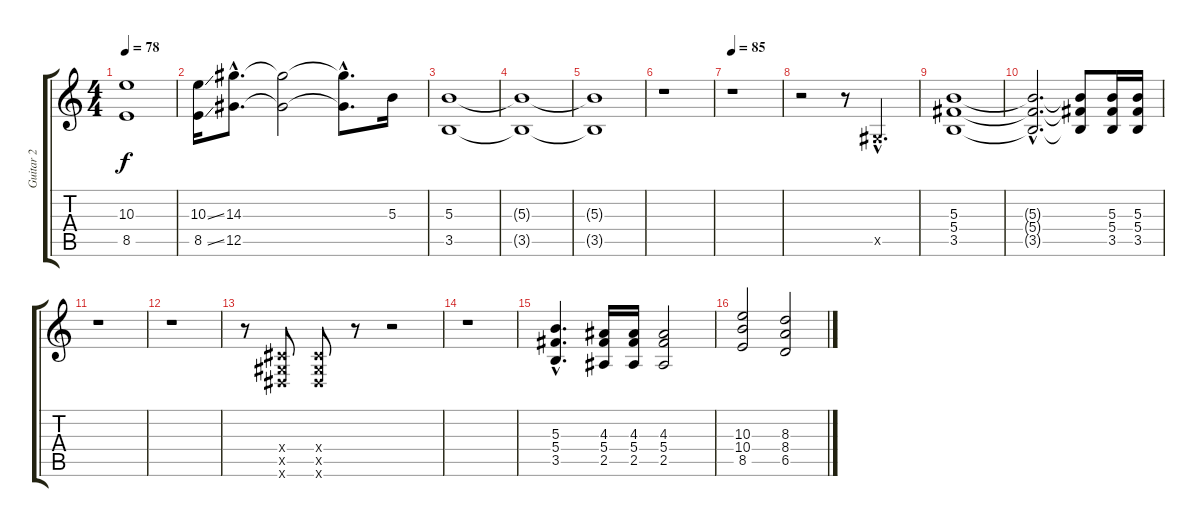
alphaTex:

\track ("Guitar 2" "Guitar 2") {instrument electricguitarclean}
\staff {score tabs}
\tuning (Eb4 Bb3 Gb3 Db3 Ab2 Eb2) {hide}
\ts (4 4)
\tempo 78
\clef g2
\ks c
(10.3 8.5).1{dy f} |
(10.3{ss} 8.5{ss}).16 (14.3{hac} 12.5{hac}).8{d} (14.3{t} 12.5{t}).2 (14.3{hac t} 12.5{hac t}).8{d} 5.3.16 |
(5.3 3.5).1 |
(5.3{t} 3.5{t}).1 |
(5.3{t} 3.5{t}).1 |
r.1 |
\tempo 85
r.1 |
r.2 r.8 0.5{hac x}.4{d} |
(5.3 5.4 3.5).1 |
(5.3{hac t} 5.4{hac t} 3.5{hac t}).2{d} (5.3{t} 5.4{t} 3.5{t}).8 (5.3 5.4 3.5).16 (5.3 5.4 3.5).16 |
r.1 |
r.1 |
r.8 (0.4{x} 0.5{x} 0.6{x}).8 (0.4{x} 0.5{x} 0.6{x}).8 r.8 r.2 |
r.1{instrument overdrivenguitar} |
(5.3{hac} 5.4{hac} 3.5{hac}).4{d} (4.3 5.4 2.5).16 (4.3 5.4 2.5).16 (4.3 5.4 2.5).2 |
(10.3 10.4 8.5).2 (8.3 8.4 6.5).2
